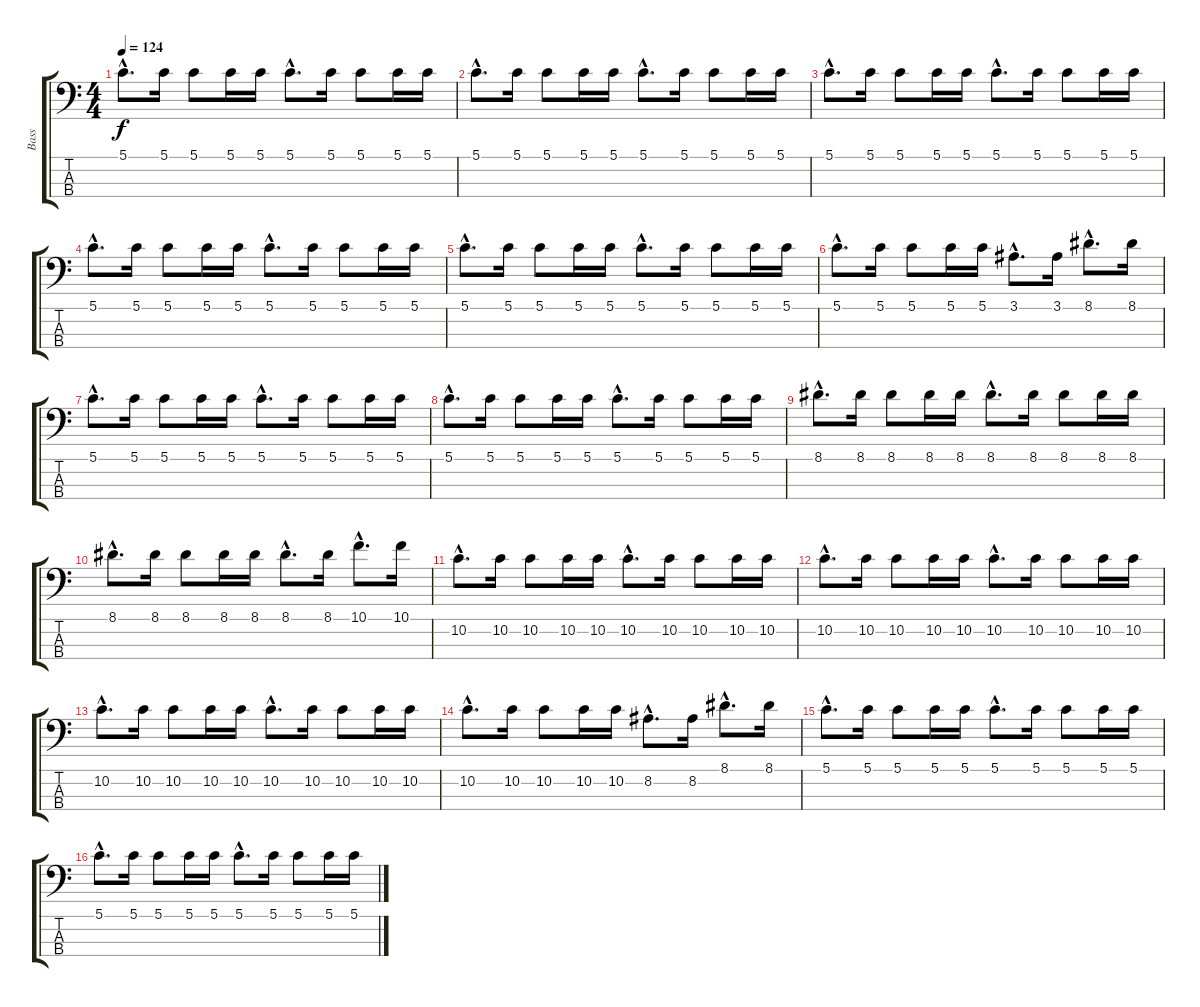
\track ("Bass" "Bass") {instrument synthbass2}
\staff {score tabs}
\tuning (G2 D2 A1 E1) {hide}
\ts (4 4)
\tempo 124
\clef f4
\ks c
5.1{hac}.8{d dy f instrument synthbass2} 5.1.16 5.1.8 5.1.16 5.1.16 5.1{hac}.8{d} 5.1.16 5.1.8 5.1.16 5.1.16 |
5.1{hac}.8{d} 5.1.16 5.1.8 5.1.16 5.1.16 5.1{hac}.8{d} 5.1.16 5.1.8 5.1.16 5.1.16 |
5.1{hac}.8{d} 5.1.16 5.1.8 5.1.16 5.1.16 5.1{hac}.8{d} 5.1.16 5.1.8 5.1.16 5.1.16 |
5.1{hac}.8{d} 5.1.16 5.1.8 5.1.16 5.1.16 5.1{hac}.8{d} 5.1.16 5.1.8 5.1.16 5.1.16 |
5.1{hac}.8{d} 5.1.16 5.1.8 5.1.16 5.1.16 5.1{hac}.8{d} 5.1.16 5.1.8 5.1.16 5.1.16 |
5.1{hac}.8{d} 5.1.16 5.1.8 5.1.16 5.1.16 3.1{hac}.8{d} 3.1.16 8.1{hac}.8{d} 8.1.16 |
5.1{hac}.8{d} 5.1.16 5.1.8 5.1.16 5.1.16 5.1{hac}.8{d} 5.1.16 5.1.8 5.1.16 5.1.16 |
5.1{hac}.8{d} 5.1.16 5.1.8 5.1.16 5.1.16 5.1{hac}.8{d} 5.1.16 5.1.8 5.1.16 5.1.16 |
8.1{hac}.8{d} 8.1.16 8.1.8 8.1.16 8.1.16 8.1{hac}.8{d} 8.1.16 8.1.8 8.1.16 8.1.16 |
8.1{hac}.8{d} 8.1.16 8.1.8 8.1.16 8.1.16 8.1{hac}.8{d} 8.1.16 10.1{hac}.8{d} 10.1.16 |
10.2{hac}.8{d} 10.2.16 10.2.8 10.2.16 10.2.16 10.2{hac}.8{d} 10.2.16 10.2.8 10.2.16 10.2.16 |
10.2{hac}.8{d} 10.2.16 10.2.8 10.2.16 10.2.16 10.2{hac}.8{d} 10.2.16 10.2.8 10.2.16 10.2.16 |
10.2{hac}.8{d} 10.2.16 10.2.8 10.2.16 10.2.16 10.2{hac}.8{d} 10.2.16 10.2.8 10.2.16 10.2.16 |
10.2{hac}.8{d} 10.2.16 10.2.8 10.2.16 10.2.16 8.2{hac}.8{d} 8.2.16 8.1{hac}.8{d} 8.1.16 |
5.1{hac}.8{d} 5.1.16 5.1.8 5.1.16 5.1.16 5.1{hac}.8{d} 5.1.16 5.1.8 5.1.16 5.1.16 |
5.1{hac}.8{d} 5.1.16 5.1.8 5.1.16 5.1.16 5.1{hac}.8{d} 5.1.16 5.1.8 5.1.16 5.1.16
